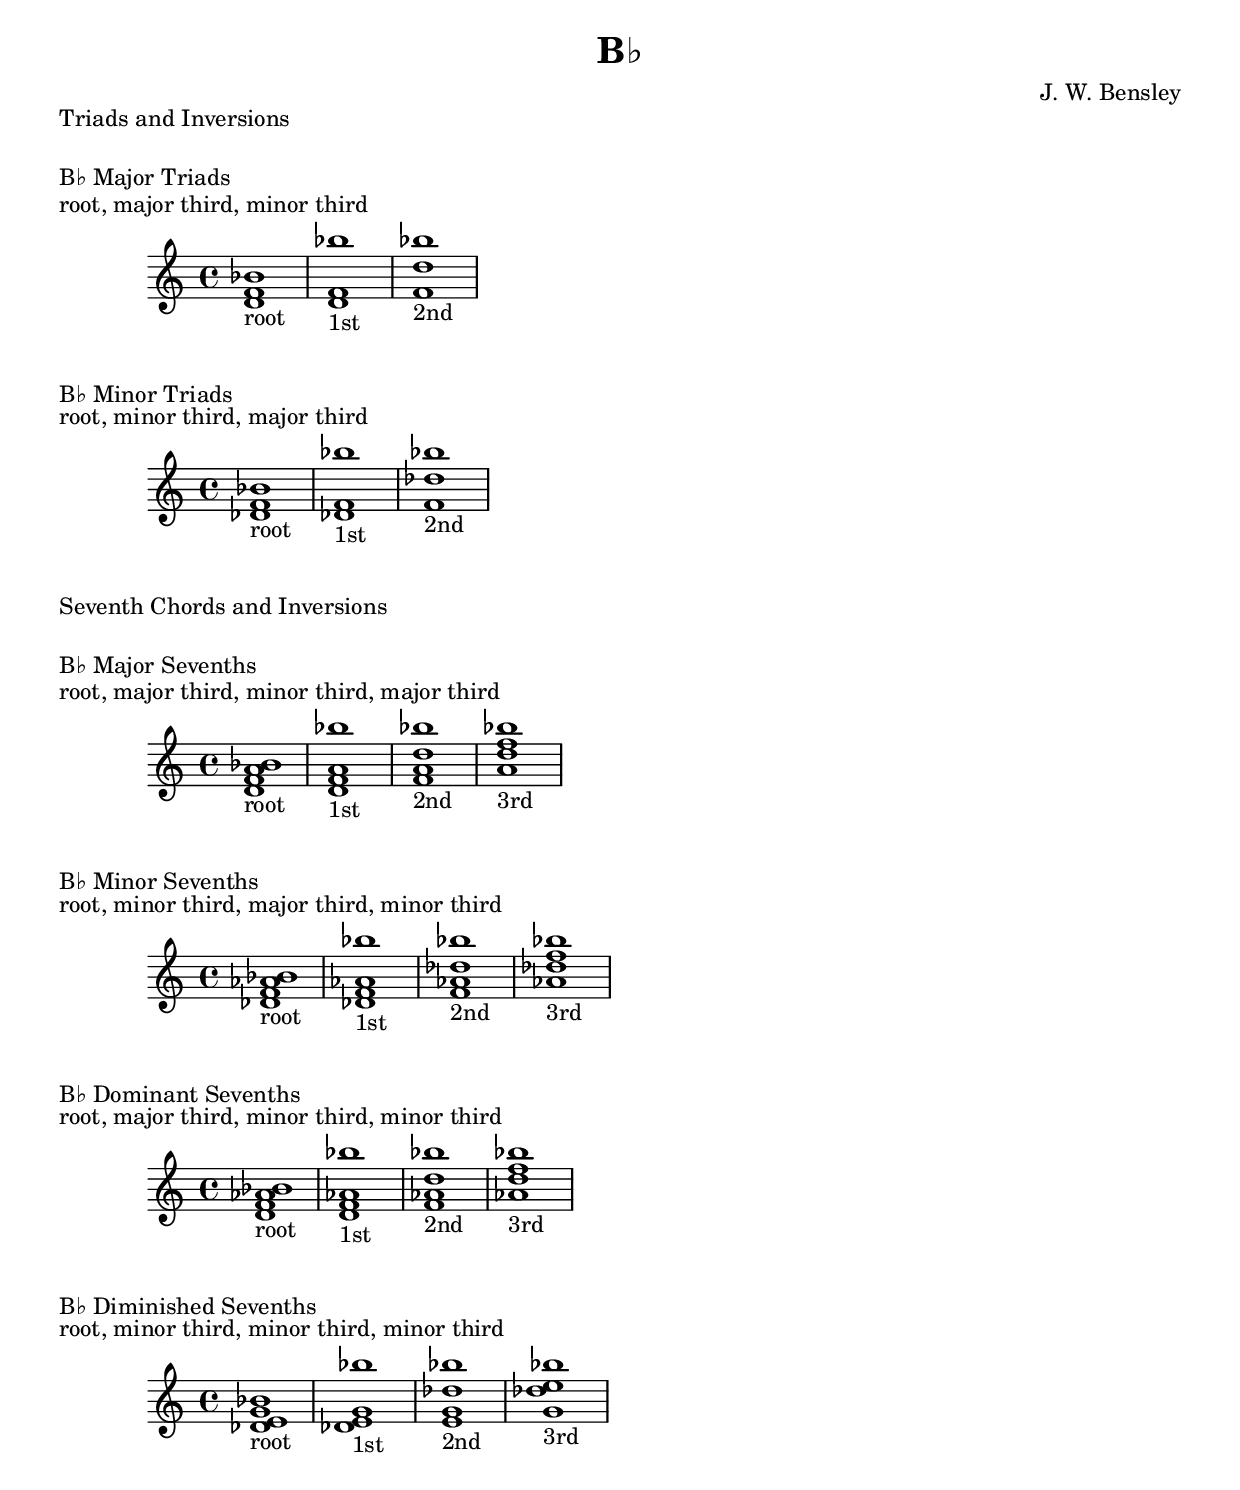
\version "2.18.2"
\language "english"

\header {
  title = "B♭"
  composer = "J. W. Bensley"
}\markup { "Triads and Inversions" }
\markup { \vspace #1 }

\markup { "B♭ Major Triads" }
\markup { "root, major third, minor third" }
\score {
  \new PianoStaff {
    \clef "treble"
    <bflat' d' f'>1-"root"
    <d' f' bflat''>1-"1st"
    <f' bflat'' d''>1-"2nd"
  }
}

\markup { "B♭ Minor Triads" }
\markup { "root, minor third, major third" }
\score {
  \new PianoStaff {
    \clef "treble"
    <bflat' dflat' f'>1-"root"
    <dflat' f' bflat''>1-"1st"
    <f' bflat'' dflat''>1-"2nd"
  }
}\markup { "Seventh Chords and Inversions" }
\markup { \vspace #1 }

\markup { "B♭ Major Sevenths" }
\markup { "root, major third, minor third, major third" }
\score {
  \new PianoStaff {
    \clef "treble"
    <bflat' d' f' a'>1-"root"
    <d' f' a' bflat'' >1-"1st"
    <f' a' bflat'' d''>1-"2nd"
    <a' bflat'' d'' f''>1-"3rd"
  }
}

\markup { "B♭ Minor Sevenths" }
\markup { "root, minor third, major third, minor third" }
\score {
  \new PianoStaff {
    \clef "treble"
    <bflat' dflat' f' aflat'>1-"root"
    <dflat' f' aflat' bflat'' >1-"1st"
    <f' aflat' bflat'' dflat''>1-"2nd"
    <aflat' bflat'' dflat'' f''>1-"3rd"
  }
}

\markup { "B♭ Dominant Sevenths" }
\markup { "root, major third, minor third, minor third" }
\score {
  \new PianoStaff {
    \clef "treble"
    <bflat' d' f' aflat'>1-"root"
    <d' f' aflat' bflat'' >1-"1st"
    <f' aflat' bflat'' d''>1-"2nd"
    <aflat' bflat'' d'' f''>1-"3rd"
  }
}

\markup { "B♭ Diminished Sevenths" }
\markup { "root, minor third, minor third, minor third" }
\score {
  \new PianoStaff {
    \clef "treble"
    <bflat' dflat' e' g'>1-"root"
    <dflat' e' g' bflat'' >1-"1st"
    <e' g' bflat'' dflat''>1-"2nd"
    <g' bflat'' dflat'' e''>1-"3rd"
  }
}